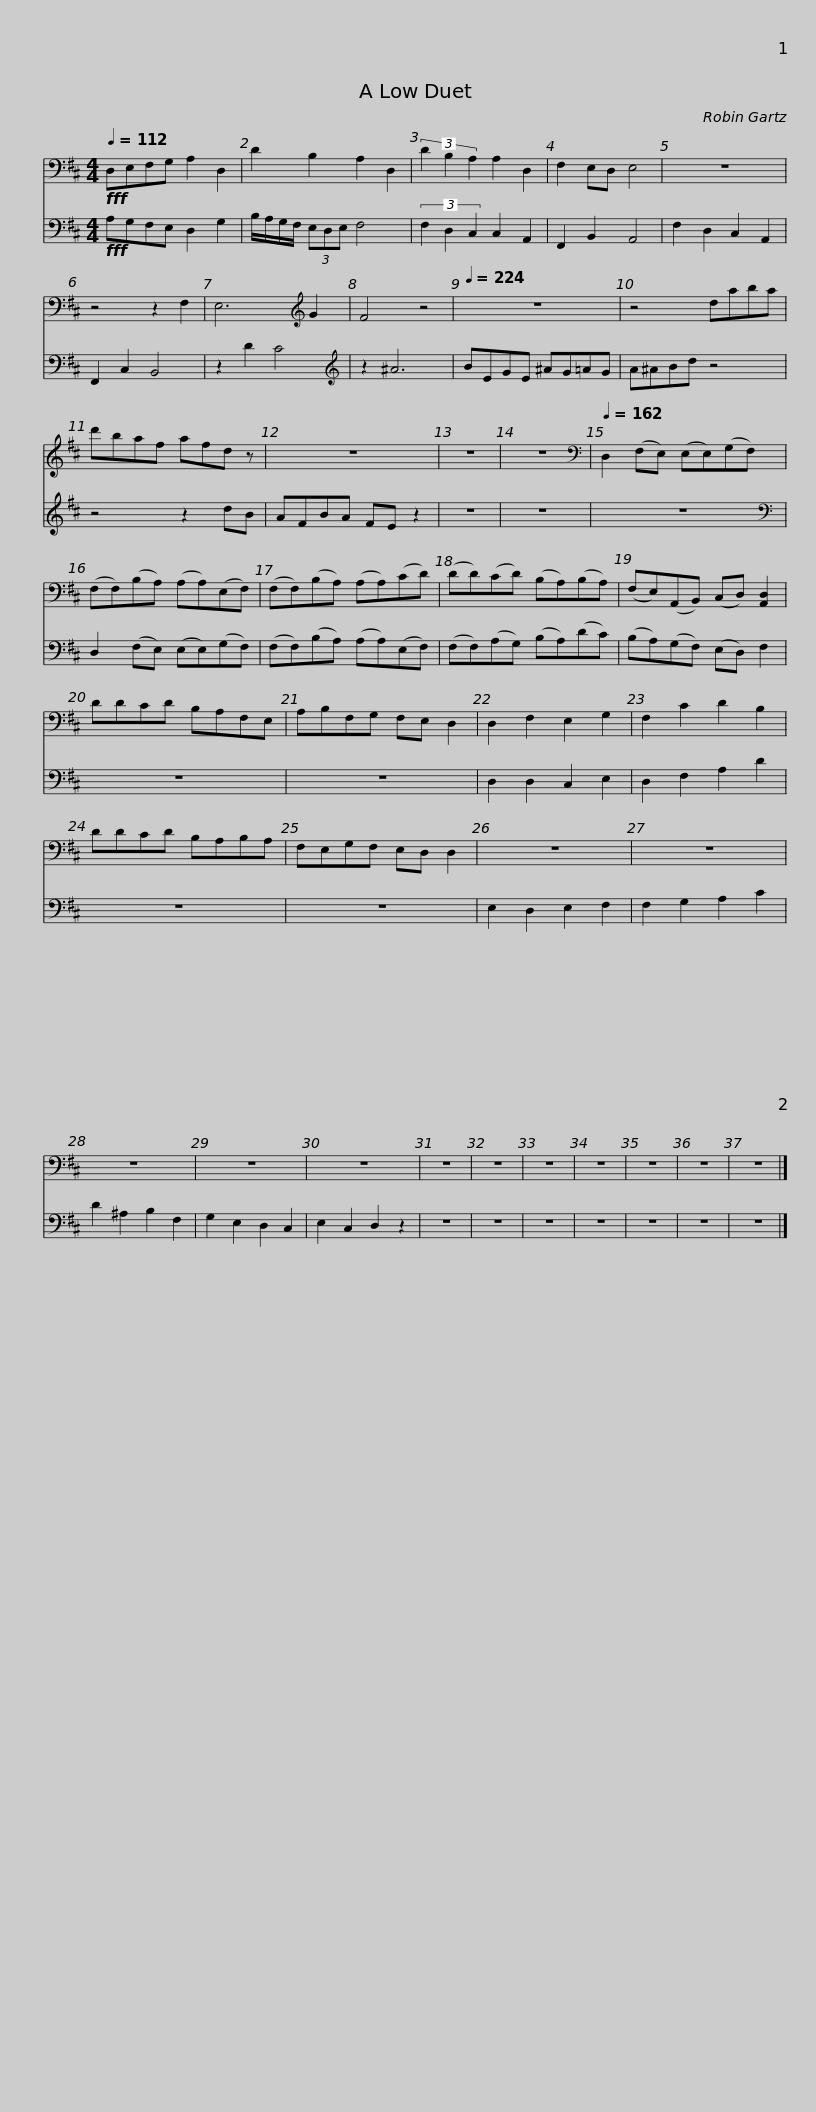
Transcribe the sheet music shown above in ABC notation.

X:1
%%score 1 2
L:1/8
Q:1/4=112
M:4/4
I:linebreak $
K:D
V:1 bass
V:2 bass
V:1
!fff! D,E,F,G, A,2 D,2 | D2 B,2 A,2 D,2 | (3D2 B,2 A,2 A,2 D,2 | F,2 E,D, E,4 | z8 | %5
 z4 z2 F,2 | E,6[K:treble] G2 |$ F4 z4[Q:1/4=75] |[Q:1/4=224] z8 | z4 daba | %10
 d'baf afd z | z8 | z8 |$ z8 |[K:bass][Q:1/4=162] D,2 (F,E,) (E,E,)(G,F,) | %15
 (F,F,)(B,A,) (A,A,)(E,F,) | (F,F,)(B,A,) (A,A,)(CD) | (DD)(CD) (B,A,)(B,A,) | (F,E,)(A,,B,,) (C,D,) [A,,D,]2 |$ DDCD B,A,F,E, | %20
 A,B,F,G, F,E, D,2 | D,2 F,2 E,2 G,2 | F,2 C2 D2 B,2 | DDCD B,A,B,A, | F,E,G,F, E,D, D,2 |$ %25
 z8 | z8 | z8 | z8 | z8 | %30
 z8 | z8 | z8 | z8 | z8 | %35
 z8 | z8 |] %37
V:2
!fff! A,G,F,E, D,2 G,2 | B,/A,/G,/F,/ (3E,D,E, F,4 | (3F,2 D,2 C,2 C,2 A,,2 | F,,2 B,,2 A,,4 | F,2 D,2 C,2 A,,2 | %5
 F,,2 C,2 B,,4 | z2 D2 C4 |$[K:treble] z2 ^A6 | BEGE ^AG=AG | A^ABd z4 | %10
 z4 z2 dB | AFBA FE z2 | z8 |$ z8 | z8 | %15
[K:bass] D,2 (F,E,) (E,E,)(G,F,) | (F,F,)(B,A,) (A,A,)(E,F,) | (F,F,)(A,G,) (B,A,)(DC) | (B,A,)(G,F,) (E,D,) F,2 |$ z8 | %20
 z8 | D,2 D,2 C,2 E,2 | D,2 F,2 A,2 D2 | z8 | z8 |$ %25
 E,2 D,2 E,2 F,2 | F,2 G,2 A,2 C2 | D2 ^A,2 B,2 F,2 | G,2 E,2 D,2 C,2 | E,2 C,2 D,2 z2 | %30
 z8 | z8 | z8 | z8 | z8 | %35
 z8 | z8 |] %37
